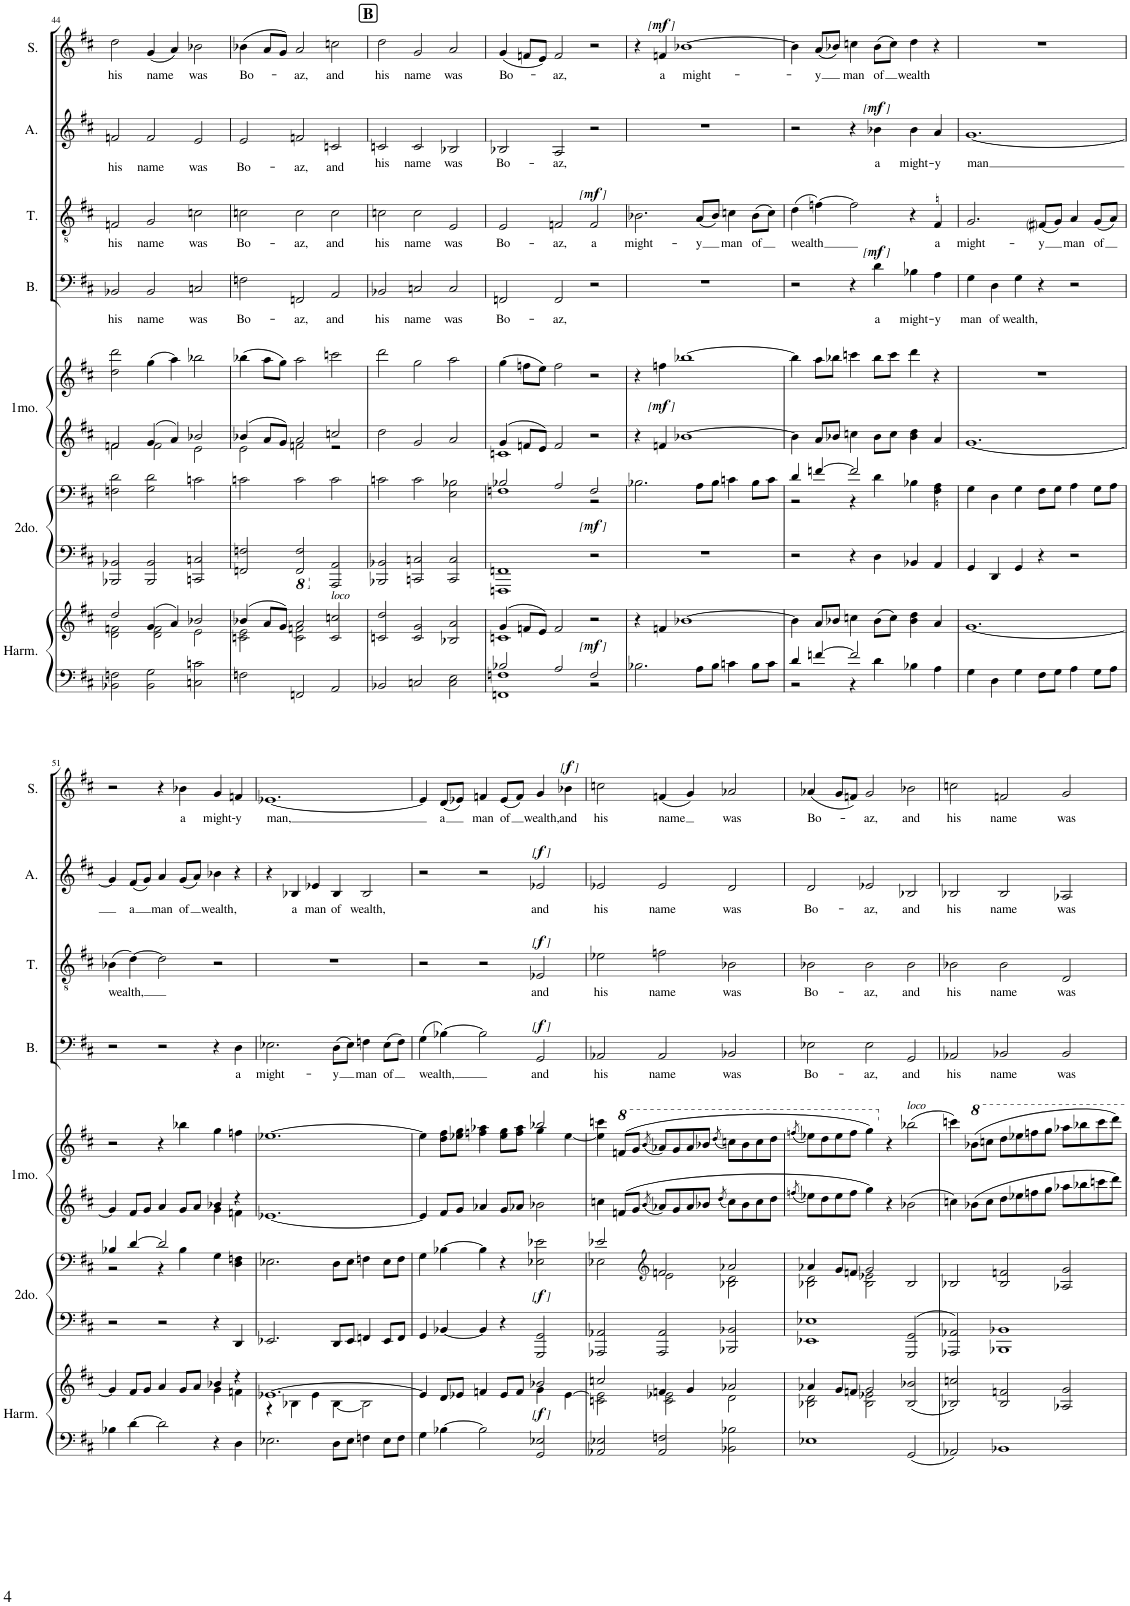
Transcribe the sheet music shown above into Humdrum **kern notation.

**kern	**kern	**dynam	**kern	**kern	**dynam	**kern	**kern	**dynam	**kern	**text	**dynam	**kern	**text	**dynam	**kern	**text	**dynam	**kern	**text	**dynam
*part7	*part7	*part7	*part6	*part6	*part6	*part5	*part5	*part5	*part4	*part4	*part4	*part3	*part3	*part3	*part2	*part2	*part2	*part1	*part1	*part1
*staff10	*staff9	*staff9/10	*staff8	*staff7	*staff7/8	*staff6	*staff5	*staff5/6	*staff4	*staff4	*staff4	*staff3	*staff3	*staff3	*staff2	*staff2	*staff2	*staff1	*staff1	*staff1
*I"Harmonium (ad lib.)	*	*	*I"Secundo	*	*	*I"Primo	*	*	*I"Bass	*	*	*I"Tenor	*	*	*I"Alto	*	*	*I"Soprano	*	*
*I'Harm.	*	*	*	*	*	*	*	*	*I'B.	*	*	*I'T.	*	*	*I'A.	*	*	*I'S.	*	*
!!LO:PB:g=z
*clefF4	*clefG2	*	*clefF4	*clefF4	*	*clefG2	*clefG2	*	*clefF4	*	*	*clefGv2	*	*	*clefG2	*	*	*clefG2	*	*
*k[f#c#]	*k[f#c#]	*	*k[f#c#]	*k[f#c#]	*	*k[f#c#]	*k[f#c#]	*	*k[f#c#]	*	*	*k[f#c#]	*	*	*k[f#c#]	*	*	*k[f#c#]	*	*
*M3/2	*M3/2	*	*M3/2	*M3/2	*	*M3/2	*M3/2	*	*M3/2	*	*	*M3/2	*	*	*M3/2	*	*	*M3/2	*	*
=44	=44	=44	=44	=44	=44	=44	=44	=44	=44	=44	=44	=44	=44	=44	=44	=44	=44	=44	=44	=44
*	*^	*	*	*	*	*^	*	*	*	*	*	*	*	*	*	*	*	*	*	*
!	!	!	!	!	!	!	!	!	!	!	!	!LO:LY:b	!	!	!LO:LY:b	!	!	!LO:LY:b	!	!	!LO:LY:b	!
2BB-X\ 2Fn\	2dd/	2d\ 2fn\	.	2BBB-X/ 2BB-X/	2Fn\ 2d\	.	2fn/	2f\	2dd\ 2ddd\	.	2BB-X/	his	.	2Fn/	his	.	2fn/	his	.	2dd\	his	.
!	!	!	!	!	!	!	!	!	!	!	!	!LO:LY:b	!	!	!LO:LY:b	!	!	!LO:LY:b	!	!	!LO:LY:b	!
2BB-\ 2G\	(4g/	2d\ 2f\	.	2BBB-/ 2BB-/	2G\ 2d\	.	4g/	2f\	(4gg\	.	2BB-/	name	.	2G/	name	.	2f/	name	.	(4g/	name	.
.	4a/)	.	.	.	.	.	4a/	.	4aa\)	.	.	.	.	.	.	.	.	.	.	4a/)	.	.
!	!	!	!	!	!	!	!	!	!	!	!	!LO:LY:b	!	!	!LO:LY:b	!	!	!LO:LY:b	!	!	!LO:LY:b	!
2Cn\ 2cn\	2b-X/	2e\	.	2CCn/ 2Cn/	2cn\	.	2b-X/	2e\	2bb-X\	.	2Cn/	was	.	2cn\	was	.	2e/	was	.	2b-X\	was	.
=45	=45	=45	=45	=45	=45	=45	=45	=45	=45	=45	=45	=45	=45	=45	=45	=45	=45	=45	=45	=45	=45	=45
!	!	!	!	!	!	!	!	!	!	!	!	!LO:LY:b	!	!	!LO:LY:b	!	!	!LO:LY:b	!	!	!LO:LY:b	!
2Fn\	(4b-X/	2cn\ 2e\	.	2FFn/ 2Fn/	2cn\	.	4b-X/	2e\	(4bb-X\	.	2Fn\	Bo-	.	2cn\	Bo-	.	2e/	Bo-	.	(4b-X\	Bo-	.
.	8a/L	.	.	.	.	.	8a/L	.	8aa\L	.	.	.	.	.	.	.	.	.	.	8a/L	.	.
.	8g/J)	.	.	.	.	.	8g/J	.	8gg\J)	.	.	.	.	.	.	.	.	.	.	8g/J)	.	.
*	*	*	*	*8ba	*	*	*	*	*	*	*	*	*	*	*	*	*	*	*	*	*	*
!	!	!	!	!	!	!	!	!	!	!	!	!LO:LY:b	!	!	!LO:LY:b	!	!	!LO:LY:b	!	!	!LO:LY:b	!
2FFn/	2a/	2c\ 2fn\	.	2FFF/ 2FF/	2c\	.	2a/	2fn\	2aa\	.	2FFn/	-az,	.	2c\	-az,	.	2fn/	-az,	.	2a/	-az,	.
*	*	*	*	*X8ba	*	*	*	*	*	*	*	*	*	*	*	*	*	*	*	*	*	*
!	!	!	!	!LO:TX:b:i:t=loco	!	!	!	!	!	!	!	!	!	!	!	!	!	!	!	!	!	!
!	!	!	!	!	!	!	!	!	!	!	!	!LO:LY:b	!	!	!LO:LY:b	!	!	!LO:LY:b	!	!	!LO:LY:b	!
2AA/	2c/ 2ccn/	2ryy	.	2AAA/ 2AA/	2c\	.	2ccn/	2r	2cccn\	.	2AA/	and	.	2c\	and	.	2cn/	and	.	2ccn\	and	.
!!LO:REH:place=s1:a:B:cj:fs=14:t=B
=46	=46	=46	=46	=46	=46	=46	=46	=46	=46	=46	=46	=46	=46	=46	=46	=46	=46	=46	=46	=46	=46	=46
!	!	!	!	!	!	!	!	!	!	!	!	!LO:LY:b	!	!	!LO:LY:b	!	!	!LO:LY:b	!	!	!LO:LY:b	!
*	*v	*v	*	*	*	*	*v	*v	*	*	*	*	*	*	*	*	*	*	*	*	*	*
2BB-X/	2cn/ 2dd/	.	2BBB-X/ 2BB-X/	2cn\	.	2dd\	2ddd\	.	2BB-X/	his	.	2cn\	his	.	2cn/	his	.	2dd\	his	.
!	!	!	!	!	!	!	!	!	!	!LO:LY:b	!	!	!LO:LY:b	!	!	!LO:LY:b	!	!	!LO:LY:b	!
2Cn/	2c/ 2g/	.	2CCn/ 2Cn/	2c\	.	2g/	2gg\	.	2Cn/	name	.	2c\	name	.	2c/	name	.	2g/	name	.
!	!	!	!	!	!	!	!	!	!	!LO:LY:b	!	!	!LO:LY:b	!	!	!LO:LY:b	!	!	!LO:LY:b	!
2C\ 2E\	2B-X/ 2a/	.	2CC/ 2C/	2E\ 2B-X\	.	2a/	2aa\	.	2C/	was	.	2E/	was	.	2B-X/	was	.	2a/	was	.
=47	=47	=47	=47	=47	=47	=47	=47	=47	=47	=47	=47	=47	=47	=47	=47	=47	=47	=47	=47	=47
*^	*^	*	*	*^	*	*^	*	*	*	*	*	*	*	*	*	*	*	*	*	*
!	!	!	!	!	!	!	!	!	!	!	!	!	!	!LO:LY:b	!	!	!LO:LY:b	!	!	!LO:LY:b	!	!	!LO:LY:b	!
2B-X/	1FFn 1Fn	(4g/	1cn	.	1FFFn 1FFn	2B-X/	1Fn	.	4g/	1cn	(4gg\	.	2FFn/	Bo-	.	2E/	Bo-	.	2B-X/	Bo-	.	(4g/	Bo-	.
.	.	8fn/L	.	.	.	.	.	.	8fn/L	.	8ffn\L	.	.	.	.	.	.	.	.	.	.	8fn/L	.	.
.	.	8e/J)	.	.	.	.	.	.	8e/J	.	8ee\J)	.	.	.	.	.	.	.	.	.	.	8e/J)	.	.
!	!	!	!	!	!	!	!	!	!	!	!	!	!	!LO:LY:b	!	!	!LO:LY:b	!	!	!LO:LY:b	!	!	!LO:LY:b	!
2A/	.	2f/	.	.	.	2A/	.	.	2f/	.	2ff\	.	2FF/	-az,	.	2Fn/	-az,	.	2A/	-az,	.	2f/	-az,	.
!	!	!	!	!LO:DY:a=2	!	!	!	!	!	!	!	!	!	!	!	!	!LO:LY:b	!	!	!	!	!	!	!
!	!	!	!	!LO:DY:n=1:a=2	!	!	!	!	!	!	!	!	!	!	!	!	!	!	!	!	!	!	!	!
!	!	!	!	!LO:DY:n=2:a=2	!	!	!	!LO:DY:b	!	!	!	!	!	!	!	!	!	!	!	!	!	!	!	!
!	!	!	!	!	!	!	!	!LO:DY:n=1:b	!	!	!	!	!	!	!	!	!	!	!	!	!	!	!	!
!	!	!	!	!	!	!	!	!LO:DY:n=2:b	!	!	!	!	!	!	!	!	!	!LO:DY:a	!	!	!	!	!	!
!	!	!	!	!	!	!	!	!	!	!	!	!	!	!	!	!	!	!LO:DY:n=1:a	!	!	!	!	!	!
!	!	!	!	!	!	!	!	!	!	!	!	!	!	!	!	!	!	!LO:DY:n=2:a	!	!	!	!	!	!
2F/	2r	2r	2ryy	other-dynamics mf other-dynamics	2r	2F/	2r	other-dynamics mf other-dynamics	2r	2ryy	2r	.	2r	.	.	2F/	a	other-dynamics mf other-dynamics	2r	.	.	2r	.	.
=48	=48	=48	=48	=48	=48	=48	=48	=48	=48	=48	=48	=48	=48	=48	=48	=48	=48	=48	=48	=48	=48	=48	=48	=48
!	!	!	!	!	!	!	!	!	!	!	!	!	!	!	!	!	!LO:LY:b	!	!	!	!	!	!	!
*v	*v	*	*	*	*	*v	*v	*	*v	*v	*	*	*	*	*	*	*	*	*	*	*	*	*	*
*	*v	*v	*	*	*	*	*	*	*	*	*	*	*	*	*	*	*	*	*	*	*
2.B-X\	4r	.	1.r	2.B-X\	.	4r	4r	.	1.r	.	.	2.B-X\	might-	.	1.r	.	.	4r	.	.
!	!	!	!	!	!	!	!	!LO:DY:b	!	!	!	!	!	!	!	!	!	!	!LO:LY:b	!
!	!	!	!	!	!	!	!	!LO:DY:n=1:b	!	!	!	!	!	!	!	!	!	!	!	!
!	!	!	!	!	!	!	!	!LO:DY:n=2:b	!	!	!	!	!	!	!	!	!	!	!	!LO:DY:a
!	!	!	!	!	!	!	!	!	!	!	!	!	!	!	!	!	!	!	!	!LO:DY:n=1:a
!	!	!	!	!	!	!	!	!	!	!	!	!	!	!	!	!	!	!	!	!LO:DY:n=2:a
.	4fn/	.	.	.	.	4fn/	4ffn\	other-dynamics mf other-dynamics	.	.	.	.	.	.	.	.	.	4fn/	a	other-dynamics mf other-dynamics
!	!	!	!	!	!	!	!	!	!	!	!	!	!	!	!	!	!	!	!LO:LY:b	!
.	[1b-X	.	.	.	.	[1b-X	[1bb-X	.	.	.	.	.	.	.	.	.	.	[1b-X	might-	.
!	!	!	!	!	!	!	!	!	!	!	!	!	!LO:LY:b	!	!	!	!	!	!	!
8A\L	.	.	.	8A\L	.	.	.	.	.	.	.	(8A/L	-y	.	.	.	.	.	.	.
8B-\J	.	.	.	8B-\J	.	.	.	.	.	.	.	8B-/J)	.	.	.	.	.	.	.	.
!	!	!	!	!	!	!	!	!	!	!	!	!	!LO:LY:b	!	!	!	!	!	!	!
4cn\	.	.	.	4cn\	.	.	.	.	.	.	.	4cn\	man	.	.	.	.	.	.	.
!	!	!	!	!	!	!	!	!	!	!	!	!	!LO:LY:b	!	!	!	!	!	!	!
8B-\L	.	.	.	8B-\L	.	.	.	.	.	.	.	(8B-\L	of	.	.	.	.	.	.	.
8c\J	.	.	.	8c\J	.	.	.	.	.	.	.	8c\J)	.	.	.	.	.	.	.	.
=49	=49	=49	=49	=49	=49	=49	=49	=49	=49	=49	=49	=49	=49	=49	=49	=49	=49	=49	=49	=49
*^	*	*	*	*^	*	*	*	*	*	*	*	*	*	*	*	*	*	*	*	*
!	!	!	!	!	!	!	!	!	!	!	!	!	!	!	!LO:LY:b	!	!	!	!	!	!	!
4d/	2r	4b-\]	.	2r	4d/	2r	.	4b-\]	4bb-\]	.	2r	.	.	(4d\	wealth	.	2r	.	.	4b-\]	.	.
!	!	!	!	!	!	!	!	!	!	!	!	!	!	!	!	!	!	!	!	!	!LO:LY:b	!
[4fn/	.	8a/L	.	.	[4fn/	.	.	8a/L	8aa\L	.	.	.	.	[4fn\)	.	.	.	.	.	(8a/L	-y	.
.	.	8b-X/J	.	.	.	.	.	8b-X/J	8bb-X\J	.	.	.	.	.	.	.	.	.	.	8b-X/J)	.	.
!	!	!	!	!	!	!	!	!	!	!	!	!	!	!	!	!	!	!	!	!	!LO:LY:b	!
2f/]	4r	4ccn\	.	4r	2f/]	4r	.	4ccn\	4cccn\	.	4r	.	.	2f\]	.	.	4r	.	.	4ccn\	man	.
!	!	!	!	!	!	!	!	!	!	!	!	!LO:LY:b	!LO:DY:a	!	!	!	!	!LO:LY:b	!	!	!LO:LY:b	!
!	!	!	!	!	!	!	!	!	!	!	!	!	!LO:DY:n=1:a	!	!	!	!	!	!	!	!	!
!	!	!	!	!	!	!	!	!	!	!	!	!	!LO:DY:n=2:a	!	!	!	!	!	!LO:DY:a	!	!	!
!	!	!	!	!	!	!	!	!	!	!	!	!	!	!	!	!	!	!	!LO:DY:n=1:a	!	!	!
!	!	!	!	!	!	!	!	!	!	!	!	!	!	!	!	!	!	!	!LO:DY:n=2:a	!	!	!
.	4d\	(8b-\L	.	4D\	.	4d\	.	8b-\L	8bb-\L	.	4d\	a	other-dynamics mf other-dynamics	.	.	.	4b-X\	a	other-dynamics mf other-dynamics	(8b-\L	of	.
.	.	8cc\J)	.	.	.	.	.	8cc\J	8ccc\J	.	.	.	.	.	.	.	.	.	.	8cc\J)	.	.
!	!	!	!	!	!	!	!	!	!	!	!	!LO:LY:b	!	!	!	!	!	!LO:LY:b	!	!	!LO:LY:b	!
2ryy	4B-X\	4b-\ 4dd\	.	4BB-X/	4ryy	4B-X\	.	4b-\ 4dd\	4ddd\	.	4B-X\	might-	.	4r	.	.	4b-\	might-	.	4dd\	wealth	.
!	!	!	!	!	!	!	!	!	!	!	!	!LO:LY:b	!	!	!LO:LY:b	!	!	!LO:LY:b	!	!	!	!
.	4A\	4a/	.	4AA/	4Fn\ 4A\	4ryy	.	4a/	4r	.	4A\	-y	.	4Fn/	a	.	4a/	-y	.	4r	.	.
=50	=50	=50	=50	=50	=50	=50	=50	=50	=50	=50	=50	=50	=50	=50	=50	=50	=50	=50	=50	=50	=50	=50
!	!	!	!	!	!	!	!	!	!	!	!	!LO:LY:b	!	!	!LO:LY:b	!	!	!LO:LY:b	!	!	!	!
*v	*v	*	*	*	*v	*v	*	*	*	*	*	*	*	*	*	*	*	*	*	*	*	*
4G\	[1.g	.	4GG/	4G\	.	[1.g	1.r	.	4G\	man	.	2.G/	might-	.	[1.g	man	.	1.r	.	.
!	!	!	!	!	!	!	!	!	!	!LO:LY:b	!	!	!	!	!	!	!	!	!	!
4D\	.	.	4DD/	4D\	.	.	.	.	4D\	of	.	.	.	.	.	.	.	.	.	.
!	!	!	!	!	!	!	!	!	!	!LO:LY:b	!	!	!	!	!	!	!	!	!	!
4G\	.	.	4GG/	4G\	.	.	.	.	4G\	wealth,	.	.	.	.	.	.	.	.	.	.
!	!	!	!	!	!	!	!	!	!	!	!	!	!LO:LY:b	!	!	!	!	!	!	!
8F#\L	.	.	4r	8F#\L	.	.	.	.	4r	.	.	(8F#i/L	-y	.	.	.	.	.	.	.
8G\J	.	.	.	8G\J	.	.	.	.	.	.	.	8G/J)	.	.	.	.	.	.	.	.
!	!	!	!	!	!	!	!	!	!	!	!	!	!LO:LY:b	!	!	!	!	!	!	!
4A\	.	.	2r	4A\	.	.	.	.	2r	.	.	4A/	man	.	.	.	.	.	.	.
!	!	!	!	!	!	!	!	!	!	!	!	!	!LO:LY:b	!	!	!	!	!	!	!
8G\L	.	.	.	8G\L	.	.	.	.	.	.	.	(8G/L	of	.	.	.	.	.	.	.
8A\J	.	.	.	8A\J	.	.	.	.	.	.	.	8A/J)	.	.	.	.	.	.	.	.
!!LO:LB:g=z
=51	=51	=51	=51	=51	=51	=51	=51	=51	=51	=51	=51	=51	=51	=51	=51	=51	=51	=51	=51	=51
*	*^	*	*	*^	*	*^	*	*	*	*	*	*	*	*	*	*	*	*	*	*
!	!	!	!	!	!	!	!	!	!	!	!	!	!	!	!	!LO:LY:b	!	!	!	!	!	!	!
4B-X\	4g/]	1ryy	.	2r	4B-X/	2r	.	4g/]	1ryy	2r	.	2r	.	.	(4B-X\	wealth,	.	4g/]	.	.	2r	.	.
!	!	!	!	!	!	!	!	!	!	!	!	!	!	!	!	!	!	!	!LO:LY:b	!	!	!	!
[4d\	8f#/L	.	.	.	[4d/	.	.	8f#/L	.	.	.	.	.	.	[4d\)	.	.	(8f#/L	a	.	.	.	.
.	8g/J	.	.	.	.	.	.	8g/J	.	.	.	.	.	.	.	.	.	8g/J)	.	.	.	.	.
!	!	!	!	!	!	!	!	!	!	!	!	!	!	!	!	!	!	!	!LO:LY:b	!	!	!	!
2d\]	4a/	.	.	2r	2d/]	4r	.	4a/	.	4r	.	2r	.	.	2d\]	.	.	4a/	man	.	4r	.	.
!	!	!	!	!	!	!	!	!	!	!	!	!	!	!	!	!	!	!	!LO:LY:b	!	!	!LO:LY:b	!
.	8g/L	.	.	.	.	4B-\	.	8g/L	.	4bb-X\	.	.	.	.	.	.	.	(8g/L	of	.	4b-X\	a	.
.	8a/J	.	.	.	.	.	.	8a/J	.	.	.	.	.	.	.	.	.	8a/J)	.	.	.	.	.
!	!	!	!	!	!	!	!	!	!	!	!	!	!	!	!	!	!	!	!LO:LY:b	!	!	!LO:LY:b	!
4r	4b-X/	4g\	.	4r	2ryy	4G\	.	4b-X/	4g\	4gg\	.	4r	.	.	2r	.	.	4b-X\	wealth,	.	4g/	might-	.
!	!	!	!	!	!	!	!	!	!	!	!	!	!LO:LY:b	!	!	!	!	!	!	!	!	!LO:LY:b	!
4D\	4r	4fn\	.	4DD/	.	4D\ 4Fn\	.	4r	4fn\	4ffn\	.	4D\	a	.	.	.	.	4r	.	.	4fn/	-y	.
=52	=52	=52	=52	=52	=52	=52	=52	=52	=52	=52	=52	=52	=52	=52	=52	=52	=52	=52	=52	=52	=52	=52	=52
!	!	!	!	!	!	!	!	!	!	!	!	!	!LO:LY:b	!	!	!	!	!	!	!	!	!LO:LY:b	!
*	*	*	*	*	*v	*v	*	*	*	*	*	*	*	*	*	*	*	*	*	*	*	*	*
*	*	*	*	*	*	*	*v	*v	*	*	*	*	*	*	*	*	*	*	*	*	*	*
2.E-X\	[1.e-X	4r	.	2.EE-X/	2.E-X\	.	[1.e-X	[>1.ee-X	.	2.E-X\	might-	.	1.r	.	.	4r	.	.	[1.e-X	man,	.
!	!	!	!	!	!	!	!	!	!	!	!	!	!	!	!	!	!LO:LY:b	!	!	!	!
.	.	4B-X\	.	.	.	.	.	.	.	.	.	.	.	.	.	4B-X/	a	.	.	.	.
!	!	!	!	!	!	!	!	!	!	!	!	!	!	!	!	!	!LO:LY:b	!	!	!	!
.	.	4e-\	.	.	.	.	.	.	.	.	.	.	.	.	.	4e-X/	man	.	.	.	.
!	!	!	!	!	!	!	!	!	!	!	!LO:LY:b	!	!	!	!	!	!LO:LY:b	!	!	!	!
8D\L	.	[4B-\	.	8DD/L	8D\L	.	.	.	.	(8D\L	-y	.	.	.	.	4B-/	of	.	.	.	.
8E-\J	.	.	.	8EE-/J	8E-\J	.	.	.	.	8E-\J)	.	.	.	.	.	.	.	.	.	.	.
!	!	!	!	!	!	!	!	!	!	!	!LO:LY:b	!	!	!	!	!	!LO:LY:b	!	!	!	!
4Fn\	.	2B-\]	.	4FFn/	4Fn\	.	.	.	.	4Fn\	man	.	.	.	.	2B-/	wealth,	.	.	.	.
!	!	!	!	!	!	!	!	!	!	!	!LO:LY:b	!	!	!	!	!	!	!	!	!	!
8E-\L	.	.	.	8EE-/L	8E-\L	.	.	.	.	(8E-\L	of	.	.	.	.	.	.	.	.	.	.
8F\J	.	.	.	8FF/J	8F\J	.	.	.	.	8F\J)	.	.	.	.	.	.	.	.	.	.	.
=53	=53	=53	=53	=53	=53	=53	=53	=53	=53	=53	=53	=53	=53	=53	=53	=53	=53	=53	=53	=53	=53
*	*	*	*	*	*	*	*	*^	*	*	*	*	*	*	*	*	*	*	*	*	*
!	!	!	!	!	!	!	!	!	!	!	!	!LO:LY:b	!	!	!	!	!	!	!	!	!	!
4G\	4e-/]	1ryy	.	4GG/	4G\	.	4e-/]	4ee-\]	1ryy	.	(4G\	wealth,	.	2r	.	.	2r	.	.	4e-/]	.	.
!	!	!	!	!	!	!	!	!	!	!	!	!	!	!	!	!	!	!	!	!	!LO:LY:b	!
[4B-X\	8d/L	.	.	[4BB-X/	[4B-X\	.	8f#/L	8dd\ 8ff#\L	.	.	[4B-X\)	.	.	.	.	.	.	.	.	(8d/L	a	.
.	8e-X/J	.	.	.	.	.	8g/J	8ee-X\ 8gg\J	.	.	.	.	.	.	.	.	.	.	.	8e-X/J)	.	.
!	!	!	!	!	!	!	!	!	!	!	!	!	!	!	!	!	!	!	!	!	!LO:LY:b	!
2B-\]	4fn/	.	.	4BB-/]	4B-\]	.	4a-X/	4ffn\ 4aa-X\	.	.	2B-\]	.	.	2r	.	.	2r	.	.	4fn/	man	.
!	!	!	!	!	!	!	!	!	!	!	!	!	!	!	!	!	!	!	!	!	!LO:LY:b	!
.	8e-/L	.	.	4r	4r	.	8g/L	8ee-\ 8gg\L	.	.	.	.	.	.	.	.	.	.	.	(8e-/L	of	.
.	8f/J	.	.	.	.	.	8a-X/J	8ff\ 8aa-\J	.	.	.	.	.	.	.	.	.	.	.	8f/J)	.	.
!	!	!	!LO:DY:b	!	!	!	!	!	!	!	!	!LO:LY:b	!	!	!LO:LY:b	!	!	!LO:LY:b	!	!	!LO:LY:b	!
!	!	!	!LO:DY:n=1:b	!	!	!	!	!	!	!	!	!	!	!	!	!	!	!	!	!	!	!
!	!	!	!LO:DY:n=2:b	!	!	!LO:DY:b	!	!	!	!	!	!	!	!	!	!	!	!	!	!	!	!
!	!	!	!	!	!	!LO:DY:n=1:b	!	!	!	!	!	!	!	!	!	!	!	!	!	!	!	!
!	!	!	!	!	!	!LO:DY:n=2:b	!	!	!	!	!	!	!LO:DY:a	!	!	!	!	!	!	!	!	!
!	!	!	!	!	!	!	!	!	!	!	!	!	!LO:DY:n=1:a	!	!	!	!	!	!	!	!	!
!	!	!	!	!	!	!	!	!	!	!	!	!	!LO:DY:n=2:a	!	!	!LO:DY:a	!	!	!	!	!	!
!	!	!	!	!	!	!	!	!	!	!	!	!	!	!	!	!LO:DY:n=1:a	!	!	!	!	!	!
!	!	!	!	!	!	!	!	!	!	!	!	!	!	!	!	!LO:DY:n=2:a	!	!	!LO:DY:a	!	!	!
!	!	!	!	!	!	!	!	!	!	!	!	!	!	!	!	!	!	!	!LO:DY:n=1:a	!	!	!
!	!	!	!	!	!	!	!	!	!	!	!	!	!	!	!	!	!	!	!LO:DY:n=2:a	!	!	!
2GG/ 2E-X/	2b-X/	4g\	other-dynamics f other-dynamics	2GGG/ 2GG/	2E-X\ 2e-X\	other-dynamics f other-dynamics	2b-X\	2bb-X/	4gg\	.	2GG/	and	other-dynamics f other-dynamics	2E-X/	and	other-dynamics f other-dynamics	2e-X/	and	other-dynamics f other-dynamics	4g/	wealth,	.
!	!	!	!	!	!	!	!	!	!	!	!	!	!	!	!	!	!	!	!	!	!LO:LY:b	!LO:DY:a
!	!	!	!	!	!	!	!	!	!	!	!	!	!	!	!	!	!	!	!	!	!	!LO:DY:n=1:a
!	!	!	!	!	!	!	!	!	!	!	!	!	!	!	!	!	!	!	!	!	!	!LO:DY:n=2:a
.	.	[>4e-\	.	.	.	.	.	.	[4ee-\	.	.	.	.	.	.	.	.	.	.	4b-X\	and	other-dynamics f other-dynamics
=54	=54	=54	=54	=54	=54	=54	=54	=54	=54	=54	=54	=54	=54	=54	=54	=54	=54	=54	=54	=54	=54	=54
*	*	*	*	*	*^	*	*	*	*	*	*	*	*	*	*	*	*	*	*	*	*	*
!	!	!	!	!	!	!	!	!	!	!	!	!	!LO:LY:b	!	!	!LO:LY:b	!	!	!LO:LY:b	!	!	!LO:LY:b	!
*	*	*	*	*	*	*	*	*	*v	*v	*	*	*	*	*	*	*	*	*	*	*	*	*
2AA-X/ 2E-X/	2ccn/	2cn\ 2e-\]	.	2AAA-X/ 2AA-X/	2e-X/	2E-X\	.	4ccn\	4ee-\] 4cccn\	.	2AA-X/	his	.	2e-X\	his	.	2e-X/	his	.	2ccn\	his	.
*	*	*	*	*	*	*	*	*	*8va	*	*	*	*	*	*	*	*	*	*	*	*	*
.	.	.	.	.	.	.	.	8fn/L	(8ffn/L	.	.	.	.	.	.	.	.	.	.	.	.	.
.	.	.	.	.	.	.	.	8g/J	8gg/J	.	.	.	.	.	.	.	.	.	.	.	.	.
*	*	*	*	*	*clefG2	*	*	*	*	*	*	*	*	*	*	*	*	*	*	*	*	*
.	.	.	.	.	.	.	.	8qb/	(8qbb/	.	.	.	.	.	.	.	.	.	.	.	.	.
!	!	!	!	!	!	!	!	!	!	!	!	!LO:LY:b	!	!	!LO:LY:b	!	!	!LO:LY:b	!	!	!LO:LY:b	!
2AA-/ 2Fn/	4fn/	2c\ 2e-X\	.	2AAA-/ 2AA-/	2fn/	2e-\	.	8a-X/L	8aa-X/L)	.	2AA-/	name	.	2fn\	name	.	2e-/	name	.	(4fn/	name	.
.	.	.	.	.	.	.	.	8g/	8gg/	.	.	.	.	.	.	.	.	.	.	.	.	.
.	4g/	.	.	.	.	.	.	8a-/	8aa-/	.	.	.	.	.	.	.	.	.	.	4g/)	.	.
.	.	.	.	.	.	.	.	8b-X/J	8bb-X/J	.	.	.	.	.	.	.	.	.	.	.	.	.
.	.	.	.	.	.	.	.	8qdd/	(8qddd/	.	.	.	.	.	.	.	.	.	.	.	.	.
!	!	!	!	!	!	!	!	!	!	!	!	!LO:LY:b	!	!	!LO:LY:b	!	!	!LO:LY:b	!	!	!LO:LY:b	!
2BB-X\ 2B-X\	2a-X/	2d\	.	2BBB-X/ 2BB-X/	2a-X/	2B-X\ 2d\	.	8cc\L	8cccn\L)	.	2BB-X/	was	.	2B-X\	was	.	2d/	was	.	2a-X/	was	.
.	.	.	.	.	.	.	.	8b-\	8bb-\	.	.	.	.	.	.	.	.	.	.	.	.	.
.	.	.	.	.	.	.	.	8cc\	8ccc\	.	.	.	.	.	.	.	.	.	.	.	.	.
.	.	.	.	.	.	.	.	8dd\J	8ddd\J	.	.	.	.	.	.	.	.	.	.	.	.	.
=55	=55	=55	=55	=55	=55	=55	=55	=55	=55	=55	=55	=55	=55	=55	=55	=55	=55	=55	=55	=55	=55	=55
.	.	.	.	.	.	.	.	8qffn/	(8qfffn/	.	.	.	.	.	.	.	.	.	.	.	.	.
!	!	!	!	!	!	!	!	!	!	!	!	!LO:LY:b	!	!	!LO:LY:b	!	!	!LO:LY:b	!	!	!LO:LY:b	!
1E-X	4a-X/	2B-X\ 2d\	.	1EE-X 1E-X	4a-X/	2B-X\ 2d\	.	8ee-X\L	8eee-X\L)	.	2E-X\	Bo-	.	2B-X\	Bo-	.	2d/	Bo-	.	(4a-X/	Bo-	.
.	.	.	.	.	.	.	.	8dd\	8ddd\	.	.	.	.	.	.	.	.	.	.	.	.	.
.	8g/L	.	.	.	8g/L	.	.	8ee-\	8eee-\	.	.	.	.	.	.	.	.	.	.	8g/L	.	.
.	8fn/J	.	.	.	8fn/J	.	.	8ff\J	8fff\J	.	.	.	.	.	.	.	.	.	.	8fn/J)	.	.
!	!	!	!	!	!	!	!	!	!	!	!	!LO:LY:b	!	!	!LO:LY:b	!	!	!LO:LY:b	!	!	!LO:LY:b	!
.	2g/	2B-\ 2e-X\	.	.	2g/	2B-\ 2e-X\	.	4gg\	4ggg\)	.	2E-\	-az,	.	2B-\	-az,	.	2e-X/	-az,	.	2g/	-az,	.
*	*	*	*	*	*	*	*	*	*X8va	*	*	*	*	*	*	*	*	*	*	*	*	*
.	.	.	.	.	.	.	.	4r	4r	.	.	.	.	.	.	.	.	.	.	.	.	.
!	!	!	!	!	!	!	!	!	!LO:TX:a:i:t=loco	!	!	!	!	!	!	!	!	!	!	!	!	!
!	!	!	!	!	!	!	!	!	!	!	!	!LO:LY:b	!	!	!LO:LY:b	!	!	!LO:LY:b	!	!	!LO:LY:b	!
2GG/	(2B-/ 2b-X/	2ryy	.	2GGG/ 2GG/	2B-/	2ryy	.	2b-X\	(2bb-X\	.	2GG/	and	.	2B-\	and	.	2B-X/	and	.	2b-X\	and	.
=56	=56	=56	=56	=56	=56	=56	=56	=56	=56	=56	=56	=56	=56	=56	=56	=56	=56	=56	=56	=56	=56	=56
!	!	!	!	!	!	!	!	!	!	!	!	!LO:LY:b	!	!	!LO:LY:b	!	!	!LO:LY:b	!	!	!LO:LY:b	!
*	*v	*v	*	*	*v	*v	*	*	*	*	*	*	*	*	*	*	*	*	*	*	*	*
2AA-X/	2B-X/ 2ccn/)	.	2AAA-X/ 2AA-X/	2B-X/	.	4ccn\	4cccn\)	.	2AA-X/	his	.	2B-X\	his	.	2B-X/	his	.	2ccn\	his	.
.	.	.	.	.	.	8b-X\L	(8bb-X\L	.	.	.	.	.	.	.	.	.	.	.	.	.
.	.	.	.	.	.	8cc\J	8cccn\J	.	.	.	.	.	.	.	.	.	.	.	.	.
!	!	!	!	!	!	!	!	!	!	!LO:LY:b	!	!	!LO:LY:b	!	!	!LO:LY:b	!	!	!LO:LY:b	!
1BB-X	2B-/ 2fn/	.	1BBB-X 1BB-X	2B-/ 2fn/	.	8dd\L	8ddd\L	.	2BB-X/	name	.	2B-\	name	.	2B-/	name	.	2fn/	name	.
.	.	.	.	.	.	8ee-X\	8eee-X\	.	.	.	.	.	.	.	.	.	.	.	.	.
.	.	.	.	.	.	8ffn\	8fffn\	.	.	.	.	.	.	.	.	.	.	.	.	.
.	.	.	.	.	.	8gg\J	8ggg\J	.	.	.	.	.	.	.	.	.	.	.	.	.
!	!	!	!	!	!	!	!	!	!	!LO:LY:b	!	!	!LO:LY:b	!	!	!LO:LY:b	!	!	!LO:LY:b	!
.	2A-X/ 2g/	.	.	2A-X/ 2g/	.	8aa-X\L	8aaa-X\L	.	2BB-/	was	.	2D/	was	.	2A-X/	was	.	2g/	was	.
.	.	.	.	.	.	8bb-X\	8bbb-X\	.	.	.	.	.	.	.	.	.	.	.	.	.
.	.	.	.	.	.	8cccn\	8cccc\	.	.	.	.	.	.	.	.	.	.	.	.	.
.	.	.	.	.	.	8ddd\J	8dddd\J)	.	.	.	.	.	.	.	.	.	.	.	.	.
=	=	=	=	=	=	=	=	=	=	=	=	=	=	=	=	=	=	=	=	=
*-	*-	*-	*-	*-	*-	*-	*-	*-	*-	*-	*-	*-	*-	*-	*-	*-	*-	*-	*-	*-
